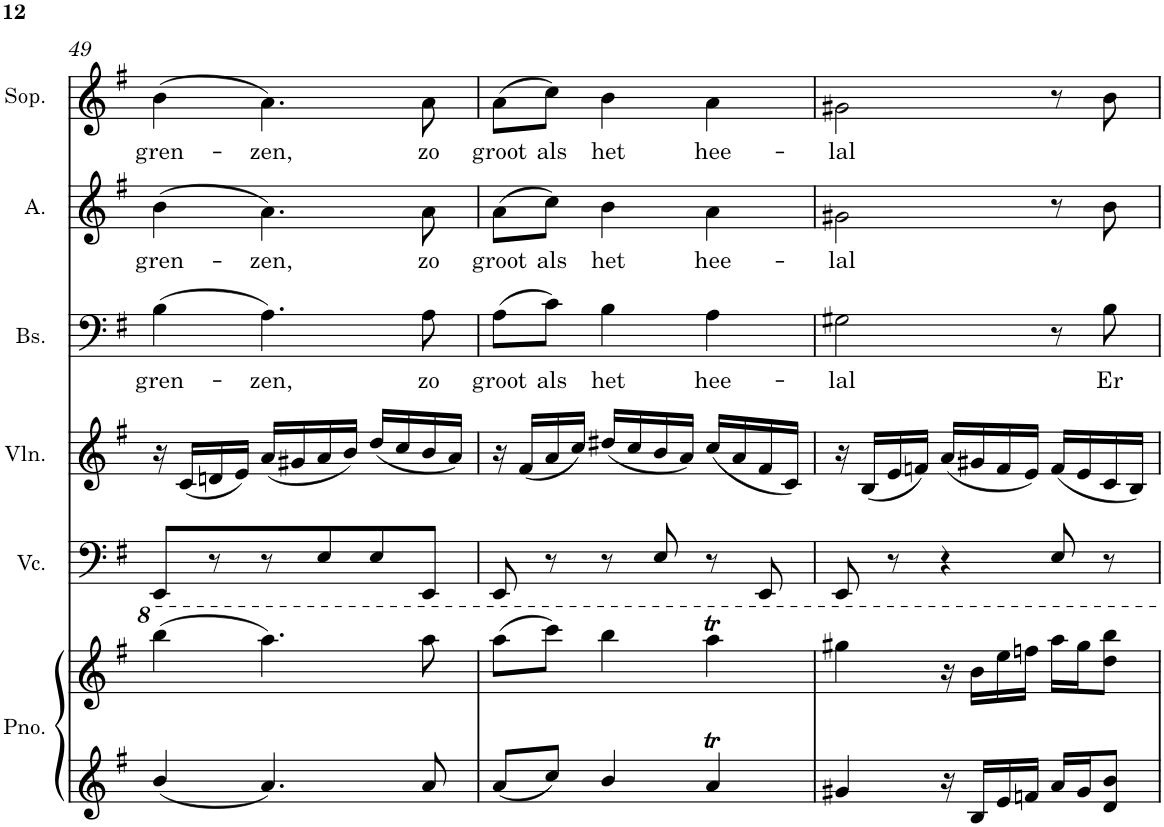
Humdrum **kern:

**kern	**kern	**kern	**kern	**kern	**text	**kern	**text	**kern	**text
*part6	*part6	*part5	*part4	*part3	*part3	*part2	*part2	*part1	*part1
*staff7	*staff6	*staff5	*staff4	*staff3	*staff3	*staff2	*staff2	*staff1	*staff1
*I"Piano	*	*I"Violoncello	*I"Violin	*I"Bas	*	*I"Alt	*	*I"Sopraan	*
*I'Pno.	*	*I'Vc.	*I'Vln.	*I'Bs.	*	*I'A.	*	*I'Sop.	*
!!LO:PB:g=z
*clefG2	*clefG2	*clefF4	*clefG2	*clefF4	*	*clefG2	*	*clefG2	*
*k[f#]	*k[f#]	*k[f#]	*k[f#]	*k[f#]	*	*k[f#]	*	*k[f#]	*
*M3/4	*M3/4	*M3/4	*M3/4	*M3/4	*	*M3/4	*	*M3/4	*
=49	=49	=49	=49	=49	=49	=49	=49	=49	=49
!	!	!	!	!	!LO:LY:b	!	!LO:LY:b	!	!LO:LY:b
4b/	(>4bbb\	8EE/L	16r	(>4B\	gren-	(>4b\	gren-	(>4b\	gren-
.	.	.	(<16c/LL	.	.	.	.	.	.
.	.	8r	16dn/	.	.	.	.	.	.
.	.	.	16e/JJ)	.	.	.	.	.	.
!	!	!	!	!	!LO:LY:b	!	!LO:LY:b	!	!LO:LY:b
4.a/	4.aaa\)	8r	(<16a/LL	4.A\)	-zen,	4.a\)	-zen,	4.a\)	-zen,
.	.	.	16g#X/	.	.	.	.	.	.
.	.	8E/	16a/	.	.	.	.	.	.
.	.	.	16b/JJ)	.	.	.	.	.	.
.	.	8E/	(<16dd/LL	.	.	.	.	.	.
.	.	.	16cc/	.	.	.	.	.	.
!	!	!	!	!	!LO:LY:b	!	!LO:LY:b	!	!LO:LY:b
8a/	8aaa\	8EE/J	16b/	8A\	zo	8a\	zo	8a\	zo
.	.	.	16a/JJ)	.	.	.	.	.	.
=50	=50	=50	=50	=50	=50	=50	=50	=50	=50
!	!	!	!	!	!LO:LY:b	!	!LO:LY:b	!	!LO:LY:b
8a/L	(>8aaa\L	8EE/	16r	(>8A\L	groot	(>8a\L	groot	(>8a\L	groot
.	.	.	(<16f#/LL	.	.	.	.	.	.
!	!	!	!	!	!LO:LY:b	!	!LO:LY:b	!	!LO:LY:b
8cc/J	8cccc\J)	8r	16a/	8c\J)	als	8cc\J)	als	8cc\J)	als
.	.	.	16cc/JJ)	.	.	.	.	.	.
!	!	!	!	!	!LO:LY:b	!	!LO:LY:b	!	!LO:LY:b
4b/	4bbb\	8r	(<16dd#X/LL	4B\	het	4b\	het	4b\	het
.	.	.	16cc/	.	.	.	.	.	.
.	.	8E/	16b/	.	.	.	.	.	.
.	.	.	16a/JJ)	.	.	.	.	.	.
!	!	!	!	!	!LO:LY:b	!	!LO:LY:b	!	!LO:LY:b
4aT/	4aaaT\	8r	(<16cc/LL	4A\	hee-	4a\	hee-	4a\	hee-
.	.	.	16a/	.	.	.	.	.	.
.	.	8EE/	16f#/	.	.	.	.	.	.
.	.	.	16c/JJ)	.	.	.	.	.	.
=51	=51	=51	=51	=51	=51	=51	=51	=51	=51
!	!	!	!	!	!LO:LY:b	!	!LO:LY:b	!	!LO:LY:b
4g#X/	4ggg#X\	8EE/	16r	2G#X\	-lal	2g#X\	-lal	2g#X\	-lal
.	.	.	(<16B/LL	.	.	.	.	.	.
.	.	8r	16e/	.	.	.	.	.	.
.	.	.	16fn/JJ)	.	.	.	.	.	.
16r	16r	4r	(<16a/LL	.	.	.	.	.	.
16B/LL	16bb\LL	.	16g#X/	.	.	.	.	.	.
16e/	16eee\	.	16f/	.	.	.	.	.	.
16fn/JJ	16fffn\JJ	.	16e/JJ)	.	.	.	.	.	.
16a/LL	16aaa\LL	8E/	(<16f/LL	8r	.	8r	.	8r	.
16g#/J	16ggg#\J	.	16e/	.	.	.	.	.	.
!	!	!	!	!	!LO:LY:b	!	!	!	!
8d/ 8b/J	8ddd\ 8bbb\J	8r	16c/	8B\	Er	8b\	.	8b\	.
.	.	.	16B/JJ)	.	.	.	.	.	.
=	=	=	=	=	=	=	=	=	=
*-	*-	*-	*-	*-	*-	*-	*-	*-	*-
